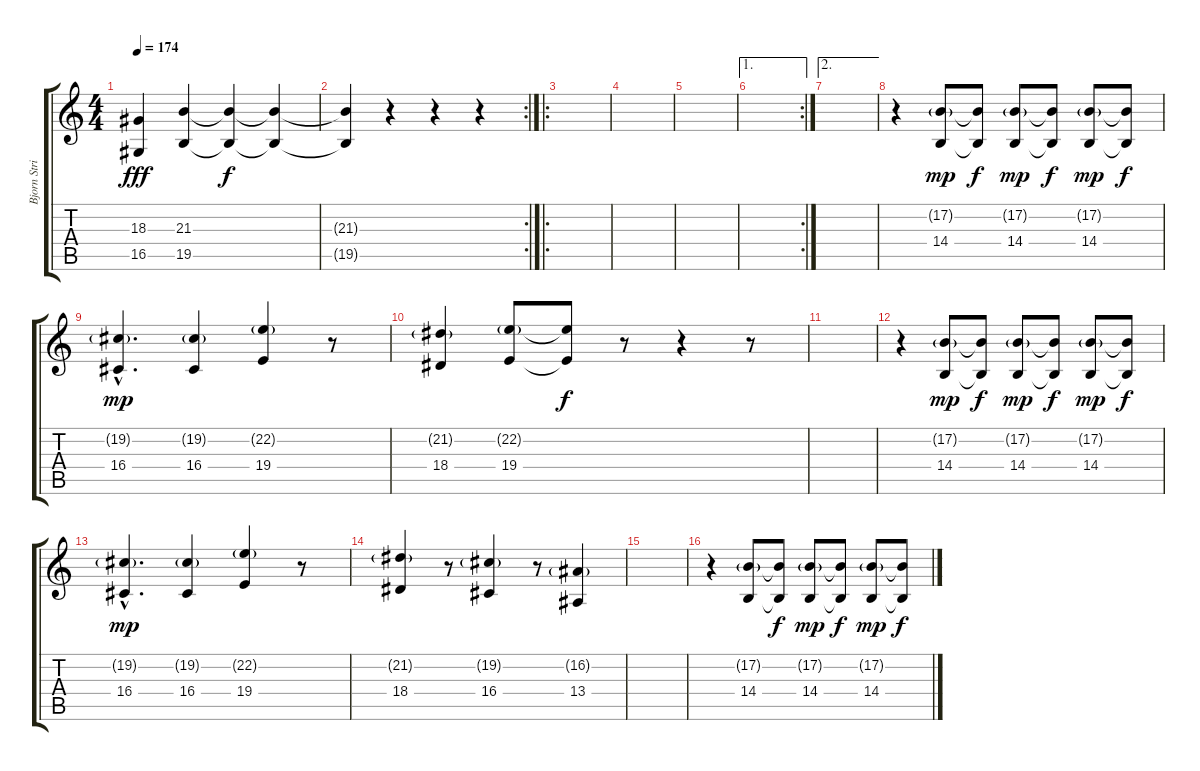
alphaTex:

\track ("Bjorn Strid " "Bjorn Stri") {instrument lead2sawtooth}
\staff {score tabs}
\tuning (B3 Gb3 D3 A2 E2 B1) {hide}
\ts (4 4)
\tempo 174
\clef g2
\ks c
(18.3 16.5).4{dy fff} (21.3 19.5).4 (21.3{t} 19.5{t}).4{dy f} (21.3{t} 19.5{t}).4 |
\rc 2
(21.3{t} 19.5{t}).4 r.4 r.4 r.4 |
\ro
|
|
|
\ae 1
\rc 2
|
\ae 2
|
r.4 (17.2{g} 14.4).8{dy mp} (17.2{t} 14.4{t}).8{dy f} (17.2{g} 14.4).8{dy mp} (17.2{t} 14.4{t}).8{dy f} (17.2{g} 14.4).8{dy mp} (17.2{t} 14.4{t}).8{dy f} |
(19.2{g hac} 16.4{hac}).4{d dy mp} (19.2{g} 16.4).4 (22.2{g} 19.4).4 r.8 |
(21.2{g} 18.4).4 (22.2{g} 19.4).8 (22.2{t} 19.4{t}).8{dy f} r.8 r.4 r.8 |
|
r.4 (17.2{g} 14.4).8{dy mp} (17.2{t} 14.4{t}).8{dy f} (17.2{g} 14.4).8{dy mp} (17.2{t} 14.4{t}).8{dy f} (17.2{g} 14.4).8{dy mp} (17.2{t} 14.4{t}).8{dy f} |
(19.2{g hac} 16.4{hac}).4{d dy mp} (19.2{g} 16.4).4 (22.2{g} 19.4).4 r.8 |
(21.2{g} 18.4).4 r.8 (19.2{g} 16.4).4 r.8 (16.2{g} 13.4).4 |
|
r.4 (17.2{g} 14.4).8 (17.2{t} 14.4{t}).8{dy f} (17.2{g} 14.4).8{dy mp} (17.2{t} 14.4{t}).8{dy f} (17.2{g} 14.4).8{dy mp} (17.2{t} 14.4{t}).8{dy f}
